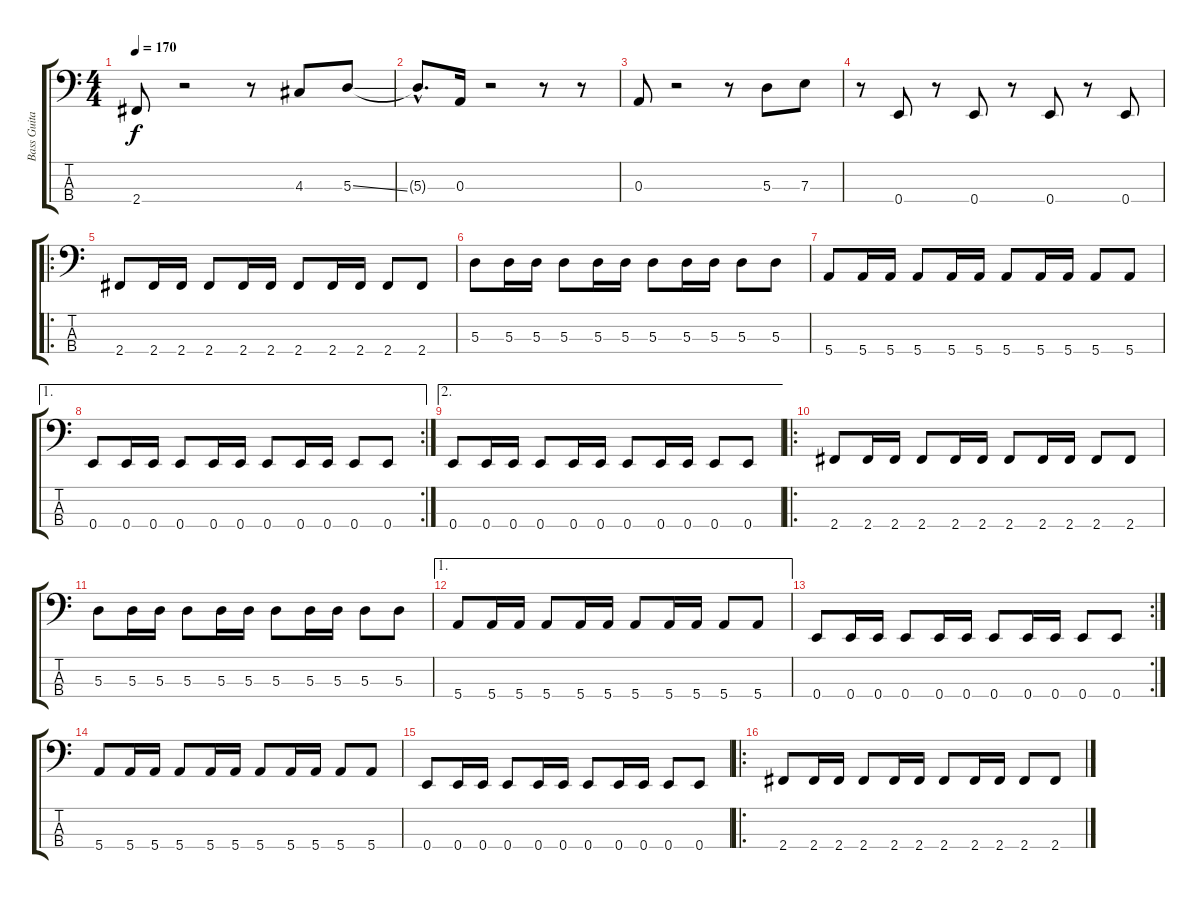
\track ("Bass Guitar" "Bass Guita") {instrument electricbassfinger}
\staff {score tabs}
\tuning (G2 D2 A1 E1) {hide}
\ts (4 4)
\tempo 170
\clef f4
\ks c
2.4.8{dy f instrument electricbassfinger} r.2 r.8 4.3.8 5.3{ss}.8 |
5.3{hac t}.8{d} 0.3.16 r.2 r.8 r.8 |
0.3.8 r.2 r.8 5.3.8 7.3.8 |
r.8 0.4.8 r.8 0.4.8 r.8 0.4.8 r.8 0.4.8 |
\ro
2.4.8 2.4.16 2.4.16 2.4.8 2.4.16 2.4.16 2.4.8 2.4.16 2.4.16 2.4.8 2.4.8 |
5.3.8 5.3.16 5.3.16 5.3.8 5.3.16 5.3.16 5.3.8 5.3.16 5.3.16 5.3.8 5.3.8 |
5.4.8 5.4.16 5.4.16 5.4.8 5.4.16 5.4.16 5.4.8 5.4.16 5.4.16 5.4.8 5.4.8 |
\ae 1
\rc 2
0.4.8 0.4.16 0.4.16 0.4.8 0.4.16 0.4.16 0.4.8 0.4.16 0.4.16 0.4.8 0.4.8 |
\ae 2
0.4.8 0.4.16 0.4.16 0.4.8 0.4.16 0.4.16 0.4.8 0.4.16 0.4.16 0.4.8 0.4.8 |
\ro
2.4.8 2.4.16 2.4.16 2.4.8 2.4.16 2.4.16 2.4.8 2.4.16 2.4.16 2.4.8 2.4.8 |
5.3.8 5.3.16 5.3.16 5.3.8 5.3.16 5.3.16 5.3.8 5.3.16 5.3.16 5.3.8 5.3.8 |
\ae 1
5.4.8 5.4.16 5.4.16 5.4.8 5.4.16 5.4.16 5.4.8 5.4.16 5.4.16 5.4.8 5.4.8 |
\rc 2
0.4.8 0.4.16 0.4.16 0.4.8 0.4.16 0.4.16 0.4.8 0.4.16 0.4.16 0.4.8 0.4.8 |
5.4.8 5.4.16 5.4.16 5.4.8 5.4.16 5.4.16 5.4.8 5.4.16 5.4.16 5.4.8 5.4.8 |
0.4.8 0.4.16 0.4.16 0.4.8 0.4.16 0.4.16 0.4.8 0.4.16 0.4.16 0.4.8 0.4.8 |
\ro
2.4.8 2.4.16 2.4.16 2.4.8 2.4.16 2.4.16 2.4.8 2.4.16 2.4.16 2.4.8 2.4.8
